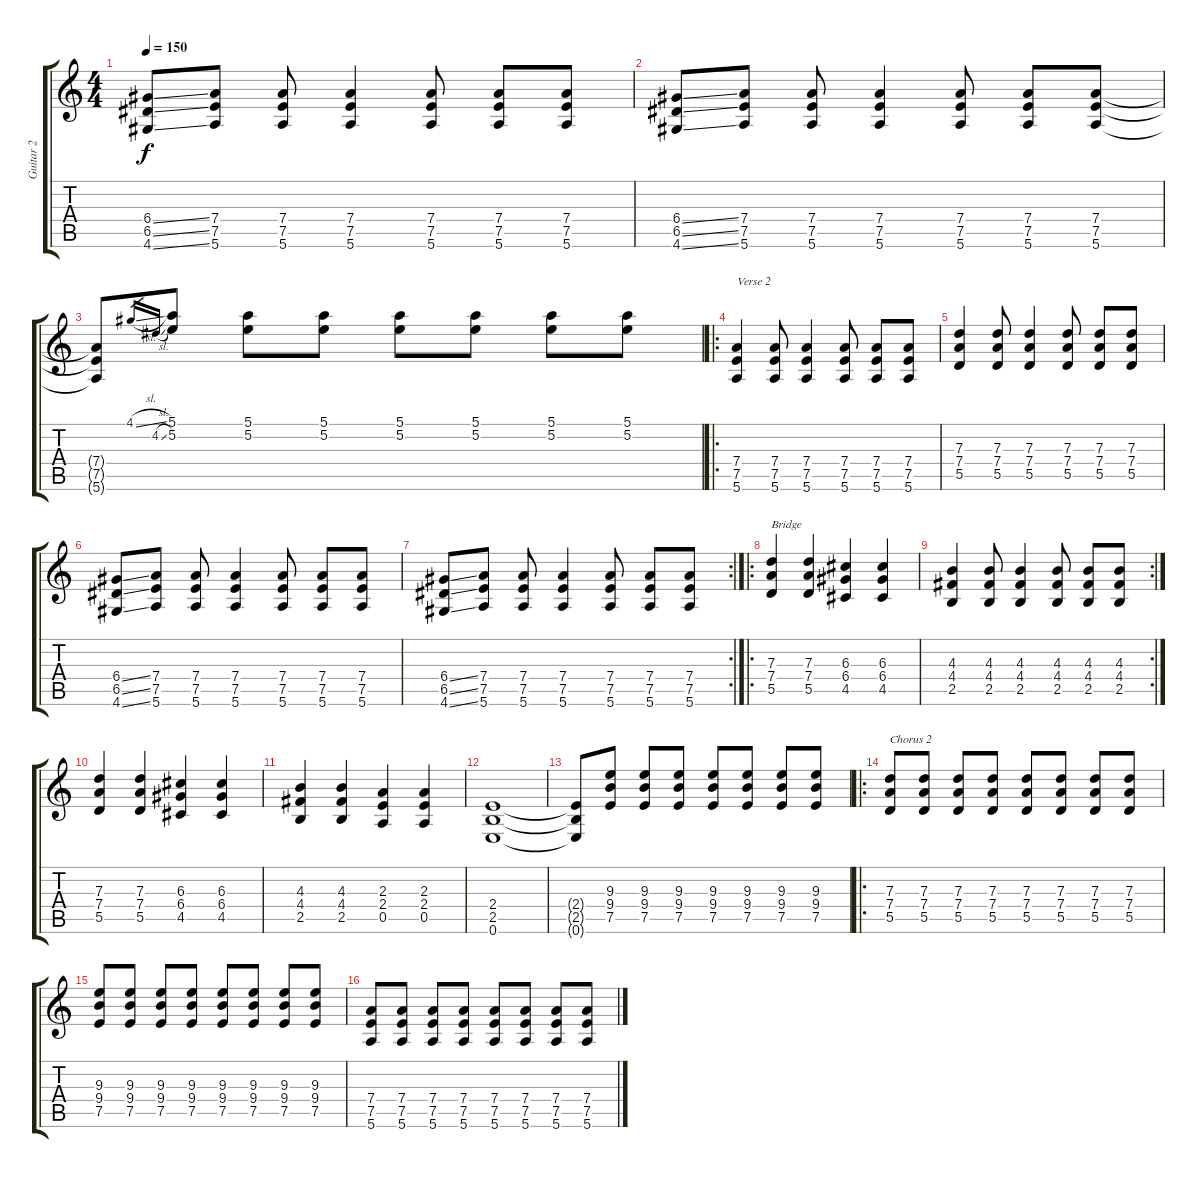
\track ("Guitar 2" "Guitar 2") {instrument overdrivenguitar}
\staff {score tabs}
\tuning (E4 B3 G3 D3 A2 E2) {hide}
\ts (4 4)
\tempo 150
\clef g2
\ks c
(6.4{ss} 6.5{ss} 4.6{ss}).8{dy f} (7.4 7.5 5.6).8 (7.4 7.5 5.6).8 (7.4 7.5 5.6).4 (7.4 7.5 5.6).8 (7.4 7.5 5.6).8 (7.4 7.5 5.6).8 |
(6.4{ss} 6.5{ss} 4.6{ss}).8 (7.4 7.5 5.6).8 (7.4 7.5 5.6).8 (7.4 7.5 5.6).4 (7.4 7.5 5.6).8 (7.4 7.5 5.6).8 (7.4 7.5 5.6).8 |
(7.4{t} 7.5{t} 5.6{t}).8 4.1{sl}.16{gr} 4.2{sl}.16{gr} (5.1 5.2).8 (5.1 5.2).8 (5.1 5.2).8 (5.1 5.2).8 (5.1 5.2).8 (5.1 5.2).8 (5.1 5.2).8 |
\ro
(7.4 7.5 5.6).4{txt "Verse 2"} (7.4 7.5 5.6).8 (7.4 7.5 5.6).4 (7.4 7.5 5.6).8 (7.4 7.5 5.6).8 (7.4 7.5 5.6).8 |
(7.3 7.4 5.5).4 (7.3 7.4 5.5).8 (7.3 7.4 5.5).4 (7.3 7.4 5.5).8 (7.3 7.4 5.5).8 (7.3 7.4 5.5).8 |
(6.4{ss} 6.5{ss} 4.6{ss}).8 (7.4 7.5 5.6).8 (7.4 7.5 5.6).8 (7.4 7.5 5.6).4 (7.4 7.5 5.6).8 (7.4 7.5 5.6).8 (7.4 7.5 5.6).8 |
\rc 2
(6.4{ss} 6.5{ss} 4.6{ss}).8 (7.4 7.5 5.6).8 (7.4 7.5 5.6).8 (7.4 7.5 5.6).4 (7.4 7.5 5.6).8 (7.4 7.5 5.6).8 (7.4 7.5 5.6).8 |
\ro
(7.3 7.4 5.5).4{txt "Bridge"} (7.3 7.4 5.5).4 (6.3 6.4 4.5).4 (6.3 6.4 4.5).4 |
\rc 2
(4.3 4.4 2.5).4 (4.3 4.4 2.5).8 (4.3 4.4 2.5).4 (4.3 4.4 2.5).8 (4.3 4.4 2.5).8 (4.3 4.4 2.5).8 |
(7.3 7.4 5.5).4 (7.3 7.4 5.5).4 (6.3 6.4 4.5).4 (6.3 6.4 4.5).4 |
(4.3 4.4 2.5).4 (4.3 4.4 2.5).4 (2.3 2.4 0.5).4 (2.3 2.4 0.5).4 |
(2.4 2.5 0.6).1 |
(2.4{t} 2.5{t} 0.6{t}).8 (9.3 9.4 7.5).8 (9.3 9.4 7.5).8 (9.3 9.4 7.5).8 (9.3 9.4 7.5).8 (9.3 9.4 7.5).8 (9.3 9.4 7.5).8 (9.3 9.4 7.5).8 |
\ro
(7.3 7.4 5.5).8{txt "Chorus 2"} (7.3 7.4 5.5).8 (7.3 7.4 5.5).8 (7.3 7.4 5.5).8 (7.3 7.4 5.5).8 (7.3 7.4 5.5).8 (7.3 7.4 5.5).8 (7.3 7.4 5.5).8 |
(9.3 9.4 7.5).8 (9.3 9.4 7.5).8 (9.3 9.4 7.5).8 (9.3 9.4 7.5).8 (9.3 9.4 7.5).8 (9.3 9.4 7.5).8 (9.3 9.4 7.5).8 (9.3 9.4 7.5).8 |
(7.4 7.5 5.6).8 (7.4 7.5 5.6).8 (7.4 7.5 5.6).8 (7.4 7.5 5.6).8 (7.4 7.5 5.6).8 (7.4 7.5 5.6).8 (7.4 7.5 5.6).8 (7.4 7.5 5.6).8
